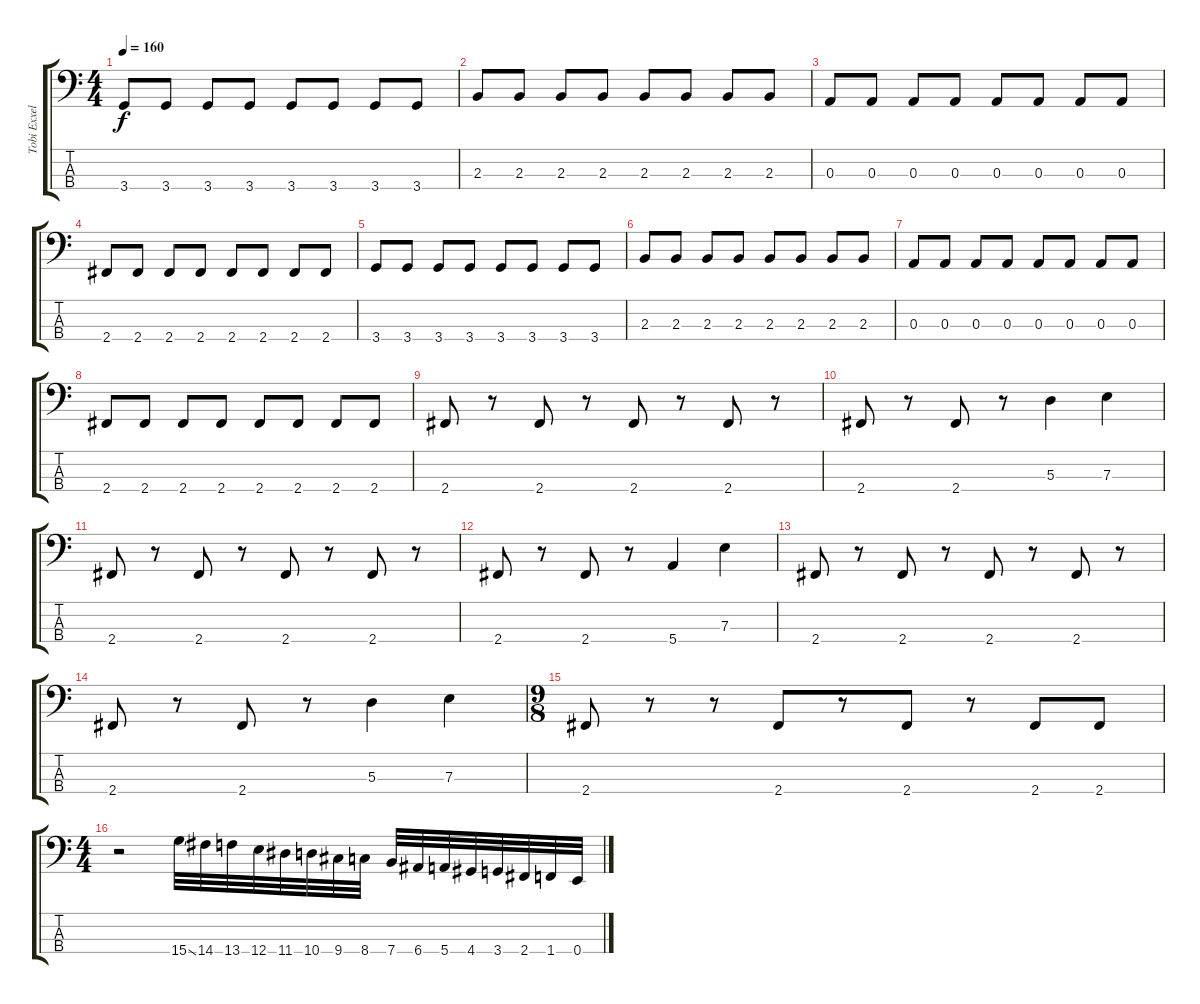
\track ("Tobi Exxel" "Tobi Exxel") {instrument electricbasspick}
\staff {score tabs}
\tuning (G2 D2 A1 E1) {hide}
\ts (4 4)
\tempo 160
\clef f4
\ks c
3.4.8{dy f} 3.4.8 3.4.8 3.4.8 3.4.8 3.4.8 3.4.8 3.4.8 |
2.3.8 2.3.8 2.3.8 2.3.8 2.3.8 2.3.8 2.3.8 2.3.8 |
0.3.8 0.3.8 0.3.8 0.3.8 0.3.8 0.3.8 0.3.8 0.3.8 |
2.4.8 2.4.8 2.4.8 2.4.8 2.4.8 2.4.8 2.4.8 2.4.8 |
3.4.8 3.4.8 3.4.8 3.4.8 3.4.8 3.4.8 3.4.8 3.4.8 |
2.3.8 2.3.8 2.3.8 2.3.8 2.3.8 2.3.8 2.3.8 2.3.8 |
0.3.8 0.3.8 0.3.8 0.3.8 0.3.8 0.3.8 0.3.8 0.3.8 |
2.4.8 2.4.8 2.4.8 2.4.8 2.4.8 2.4.8 2.4.8 2.4.8 |
2.4.8 r.8 2.4.8 r.8 2.4.8 r.8 2.4.8 r.8 |
2.4.8 r.8 2.4.8 r.8 5.3.4 7.3.4 |
2.4.8 r.8 2.4.8 r.8 2.4.8 r.8 2.4.8 r.8 |
2.4.8 r.8 2.4.8 r.8 5.4.4 7.3.4 |
2.4.8 r.8 2.4.8 r.8 2.4.8 r.8 2.4.8 r.8 |
2.4.8 r.8 2.4.8 r.8 5.3.4 7.3.4 |
\ts (9 8)
2.4.8 r.8 r.8 2.4.8 r.8 2.4.8 r.8 2.4.8 2.4.8 |
\ts (4 4)
r.2 15.4{ss}.32 14.4.32 13.4.32 12.4.32 11.4.32 10.4.32 9.4.32 8.4.32 7.4.32 6.4.32 5.4.32 4.4.32 3.4.32 2.4.32 1.4.32 0.4.32
